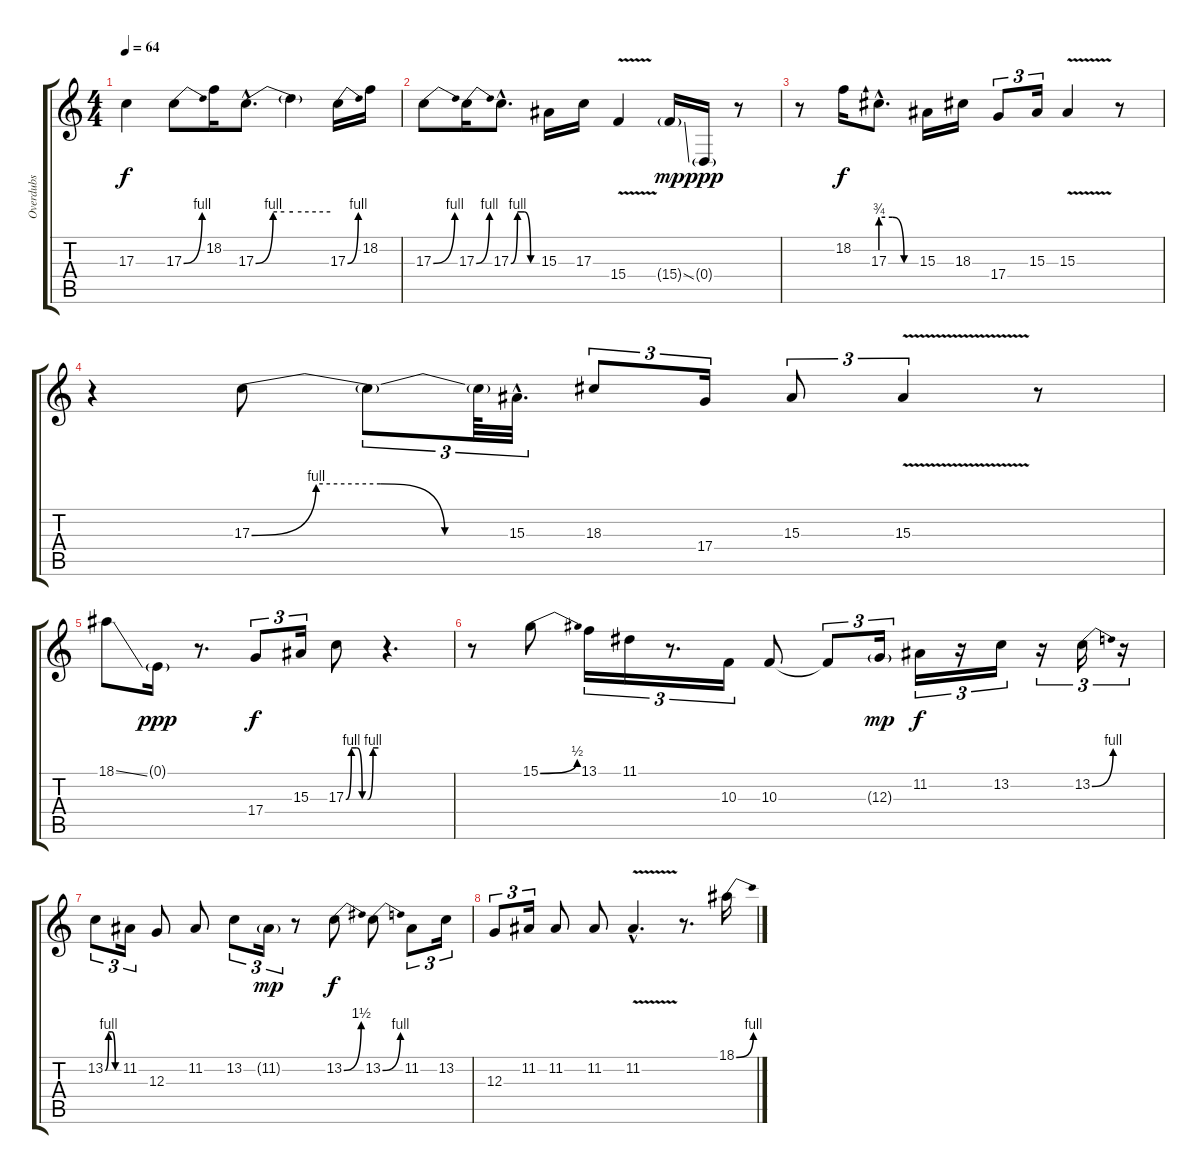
\track ("Overdubs" "Overdubs") {instrument lead5charang}
\staff {score tabs}
\tuning (E4 B3 G3 D3 A2 E2) {hide}
\ts (4 4)
\tempo 64
\clef g2
\ks c
17.3{t}.4{dy f} 17.3{be (bend 0 0 60 4)}.8 18.2.16 17.3{be (custom 0 0 14 4 23 4 30 4 60 4) hac}.8{d} 17.3{t}.4 17.3{be (bend 0 0 60 4)}.16 18.2.16 |
17.3{be (bend 0 0 60 4)}.8 17.3{be (bend 0 0 60 4)}.16 17.3{be (custom 0 0 15 4 30 4 45 0 60 0) hac}.8{d} 15.3.16 17.3.16 15.4{v}.4 15.4{ss g}.16{dy mp} 0.4{g}.16{dy ppp} r.8 |
r.8 18.2.16{dy f} 17.3{be (custom 0 3 20 3 40 0 60 0) hac}.8{d} 15.3.16 18.3.16 17.4.8{tu (3 2)} 15.3.16{tu (3 2)} 15.3{v}.4 r.8 |
r.4 17.3{be (custom 0 0 15 4 30 4 45 0 60 0)}.8 17.3{t}.8{tu (3 2)} 17.3{t}.64{tu (3 2)} 15.3{hac}.32{d tu (3 2)} 18.3.8{tu (3 2)} 17.4.16{tu (3 2)} 15.3.8{tu (3 2)} 15.3{v}.4{tu (3 2)} r.8 |
18.1{ss}.8 0.1{g}.16{dy ppp} r.8{d} 17.4.8{tu (3 2) dy f} 15.3.16{tu (3 2)} 17.3{be (custom 0 0 10 4 20 4 30 0 40 0 50 4 60 4)}.8 r.4{d} |
r.8 15.1{be (bend 0 0 60 2)}.8 13.1.16{tu (3 2)} 11.1.16{tu (3 2)} r.8{d tu (3 2)} 10.3.16{tu (3 2)} 10.3.8 10.3{t}.8{tu (3 2)} 12.3{g}.16{tu (3 2) dy mp} 11.2.16{tu (3 2) dy f} r.16{tu (3 2)} 13.2.16{tu (3 2)} r.16{tu (3 2)} 13.2{be (bend 0 0 60 4)}.16{tu (3 2)} r.16{tu (3 2)} |
13.2{be (custom 0 0 15 4 30 4 45 0 60 0)}.8{tu (3 2)} 11.2.16{tu (3 2)} 12.3.8 11.2.8 13.2.8{tu (3 2)} 11.2{g}.16{tu (3 2) dy mp} r.8 13.2{be (bend 0 0 60 6)}.8{dy f} 13.2{be (bend 0 0 60 4)}.8 11.2.8{tu (3 2)} 13.2.16{tu (3 2)} |
12.3.8{tu (3 2)} 11.2.16{tu (3 2)} 11.2.8 11.2.8 11.2{v hac}.4{d} r.8{d} 18.1{be (bend 0 0 60 4)}.16
